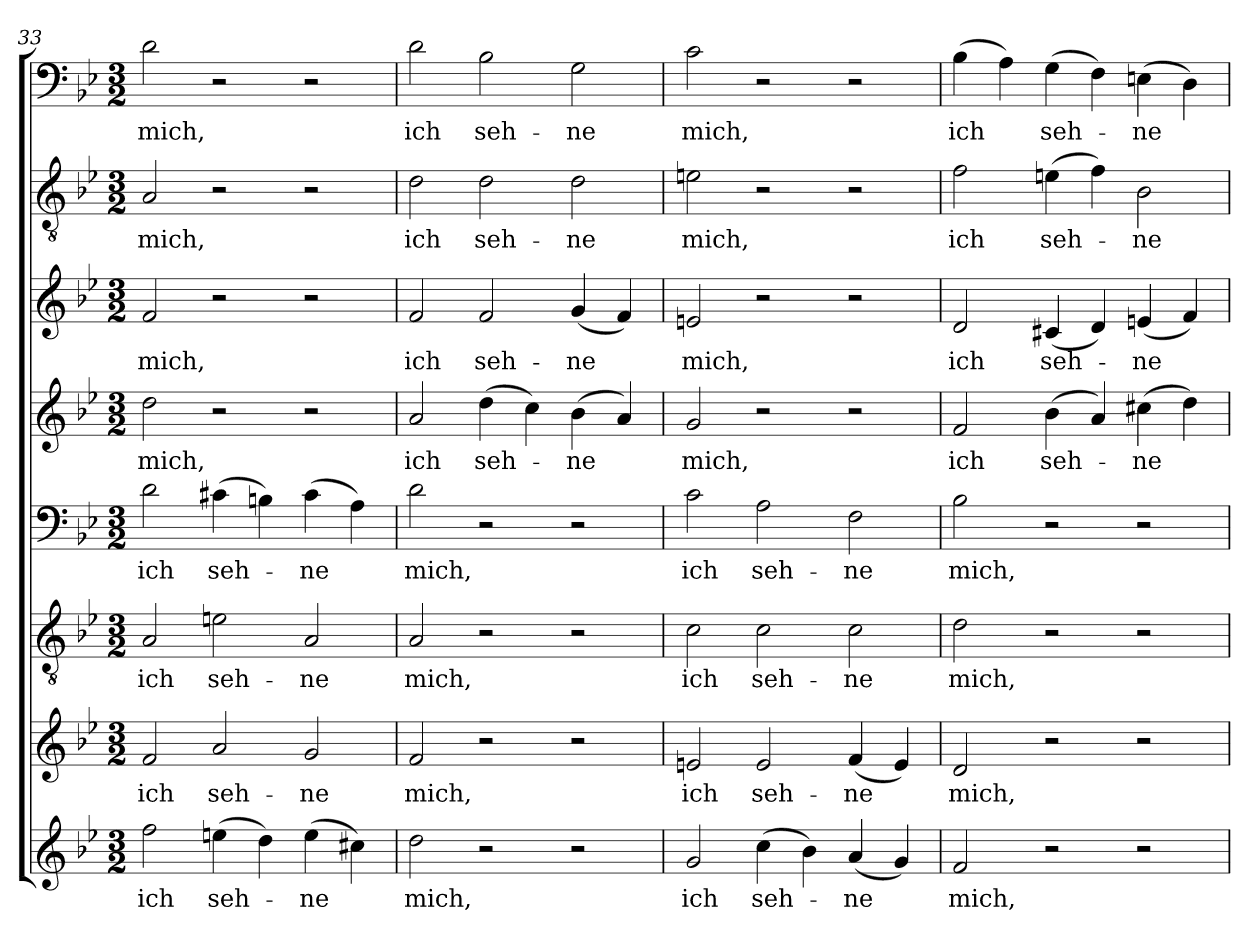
**kern	**text	**kern	**text	**kern	**text	**kern	**text	**kern	**text	**kern	**text	**kern	**text	**kern	**text
*part8	*part8	*part7	*part7	*part6	*part6	*part5	*part5	*part4	*part4	*part3	*part3	*part2	*part2	*part1	*part1
*staff8	*staff8	*staff7	*staff7	*staff6	*staff6	*staff5	*staff5	*staff4	*staff4	*staff3	*staff3	*staff2	*staff2	*staff1	*staff1
*clefG2	*	*clefG2	*	*clefGv2	*	*clefF4	*	*clefG2	*	*clefG2	*	*clefGv2	*	*clefF4	*
*k[b-e-]	*	*k[b-e-]	*	*k[b-e-]	*	*k[b-e-]	*	*k[b-e-]	*	*k[b-e-]	*	*k[b-e-]	*	*k[b-e-]	*
*g:	*	*g:	*	*g:	*	*g:	*	*g:	*	*g:	*	*g:	*	*g:	*
*M3/2	*	*M3/2	*	*M3/2	*	*M3/2	*	*M3/2	*	*M3/2	*	*M3/2	*	*M3/2	*
=33	=33	=33	=33	=33	=33	=33	=33	=33	=33	=33	=33	=33	=33	=33	=33
2ff\	ich	2f/	ich	2A/	ich	2d\	ich	2dd\	mich,	2f/	mich,	2A/	mich,	2d\	mich,
(4een\	seh-	2a/	seh-	2en\	seh-	(4c#X\	seh-	2r	.	2r	.	2r	.	2r	.
4dd\)	.	.	.	.	.	4Bn\)	.	.	.	.	.	.	.	.	.
(4ee\	-ne	2g/	-ne	2A/	-ne	(4c#\	-ne	2r	.	2r	.	2r	.	2r	.
4cc#X\)	.	.	.	.	.	4A\)	.	.	.	.	.	.	.	.	.
=34	=34	=34	=34	=34	=34	=34	=34	=34	=34	=34	=34	=34	=34	=34	=34
2dd\	mich,	2f/	mich,	2A/	mich,	2d\	mich,	2a/	ich	2f/	ich	2d\	ich	2d\	ich
2r	.	2r	.	2r	.	2r	.	(4dd\	seh-	2f/	seh-	2d\	seh-	2B-\	seh-
.	.	.	.	.	.	.	.	4cc\)	.	.	.	.	.	.	.
2r	.	2r	.	2r	.	2r	.	(4b-\	-ne	(4g/	-ne	2d\	-ne	2G\	-ne
.	.	.	.	.	.	.	.	4a/)	.	4f/)	.	.	.	.	.
=35	=35	=35	=35	=35	=35	=35	=35	=35	=35	=35	=35	=35	=35	=35	=35
2g/	ich	2en/	ich	2c\	ich	2c\	ich	2g/	mich,	2en/	mich,	2en\	mich,	2c\	mich,
(4cc\	seh-	2e/	seh-	2c\	seh-	2A\	seh-	2r	.	2r	.	2r	.	2r	.
4b-\)	.	.	.	.	.	.	.	.	.	.	.	.	.	.	.
(4a/	-ne	(4f/	-ne	2c\	-ne	2F\	-ne	2r	.	2r	.	2r	.	2r	.
4g/)	.	4e/)	.	.	.	.	.	.	.	.	.	.	.	.	.
=36	=36	=36	=36	=36	=36	=36	=36	=36	=36	=36	=36	=36	=36	=36	=36
2f/	mich,	2d/	mich,	2d\	mich,	2B-\	mich,	2f/	ich	2d/	ich	2f\	ich	(4B-\	ich
.	.	.	.	.	.	.	.	.	.	.	.	.	.	4A\)	.
2r	.	2r	.	2r	.	2r	.	(4b-\	seh-	(4c#X/	seh-	(4en\	seh-	(4G\	seh-
.	.	.	.	.	.	.	.	4a/)	.	4d/)	.	4f\)	.	4F\)	.
2r	.	2r	.	2r	.	2r	.	(4cc#X\	-ne	(4en/	-ne	2B-\	-ne	(4En\	-ne
.	.	.	.	.	.	.	.	4dd\)	.	4f/)	.	.	.	4D\)	.
=	=	=	=	=	=	=	=	=	=	=	=	=	=	=	=
*-	*-	*-	*-	*-	*-	*-	*-	*-	*-	*-	*-	*-	*-	*-	*-
